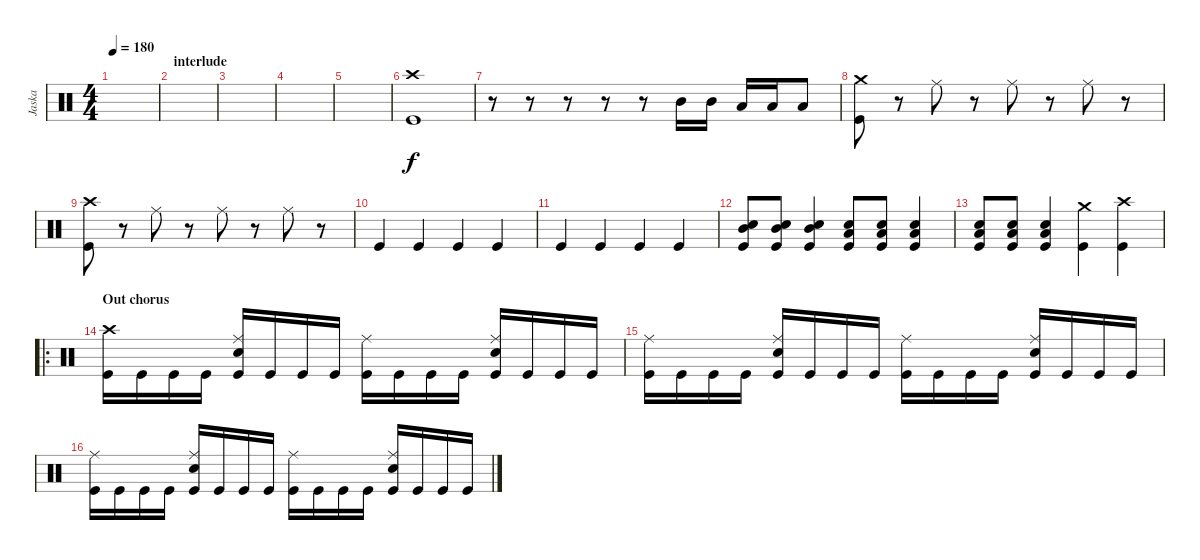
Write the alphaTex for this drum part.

\track ("Jaska" "Jaska") {instrument percussion}
\staff {score}
\articulation defaults
\ts (4 4)
\tempo 180
\clef neutral
\ks c
|
\section ("" "interlude")
|
|
|
|
("Crash high (hit)" "Kick (hit)").1 |
r.8 r.8 r.8 r.8 r.8 "Mid Tom (hit)".16 "Mid Tom (hit)".16 "Low Tom (hit)".16 "Low Tom (hit)".16 "Low Floor Tom (hit)".8 |
("Crash medium (hit)" "Kick (hit)").8 r.8 "Ride (middle)".8 r.8 "Ride (middle)".8 r.8 "Ride (middle)".8 r.8 |
("Crash high (hit)" "Kick (hit)").8 r.8 "Ride (middle)".8 r.8 "Ride (middle)".8 r.8 "Ride (middle)".8 r.8 |
"Kick (hit)".4 "Kick (hit)".4 "Kick (hit)".4 "Kick (hit)".4 |
"Kick (hit)".4 "Kick (hit)".4 "Kick (hit)".4 "Kick (hit)".4 |
("Electric Snare (hit)" "Mid Tom (hit)" "Kick (hit)").8 ("Electric Snare (hit)" "Mid Tom (hit)" "Kick (hit)").8 ("Electric Snare (hit)" "Mid Tom (hit)" "Kick (hit)").4 ("Electric Snare (hit)" "Low Tom (hit)" "Kick (hit)").8 ("Electric Snare (hit)" "Low Tom (hit)" "Kick (hit)").8 ("Electric Snare (hit)" "Low Tom (hit)" "Kick (hit)").4 |
("Electric Snare (hit)" "Low Floor Tom (hit)" "Kick (hit)").8 ("Electric Snare (hit)" "Low Floor Tom (hit)" "Kick (hit)").8 ("Electric Snare (hit)" "Low Floor Tom (hit)" "Kick (hit)").4 ("Crash medium (hit)" "Kick (hit)").4 ("Crash high (hit)" "Kick (hit)").4 |
\ro
\section ("" "Out chorus")
("Crash high (hit)" "Kick (hit)").16 "Kick (hit)".16 "Kick (hit)".16 "Kick (hit)".16 ("Ride (middle)" "Electric Snare (hit)" "Kick (hit)").16 "Kick (hit)".16 "Kick (hit)".16 "Kick (hit)".16 ("Ride (middle)" "Kick (hit)").16 "Kick (hit)".16 "Kick (hit)".16 "Kick (hit)".16 ("Ride (middle)" "Electric Snare (hit)" "Kick (hit)").16 "Kick (hit)".16 "Kick (hit)".16 "Kick (hit)".16 |
("Ride (middle)" "Kick (hit)").16 "Kick (hit)".16 "Kick (hit)".16 "Kick (hit)".16 ("Ride (middle)" "Electric Snare (hit)" "Kick (hit)").16 "Kick (hit)".16 "Kick (hit)".16 "Kick (hit)".16 ("Ride (middle)" "Kick (hit)").16 "Kick (hit)".16 "Kick (hit)".16 "Kick (hit)".16 ("Ride (middle)" "Electric Snare (hit)" "Kick (hit)").16 "Kick (hit)".16 "Kick (hit)".16 "Kick (hit)".16 |
("Ride (middle)" "Kick (hit)").16 "Kick (hit)".16 "Kick (hit)".16 "Kick (hit)".16 ("Ride (middle)" "Electric Snare (hit)" "Kick (hit)").16 "Kick (hit)".16 "Kick (hit)".16 "Kick (hit)".16 ("Ride (middle)" "Kick (hit)").16 "Kick (hit)".16 "Kick (hit)".16 "Kick (hit)".16 ("Ride (middle)" "Electric Snare (hit)" "Kick (hit)").16 "Kick (hit)".16 "Kick (hit)".16 "Kick (hit)".16
